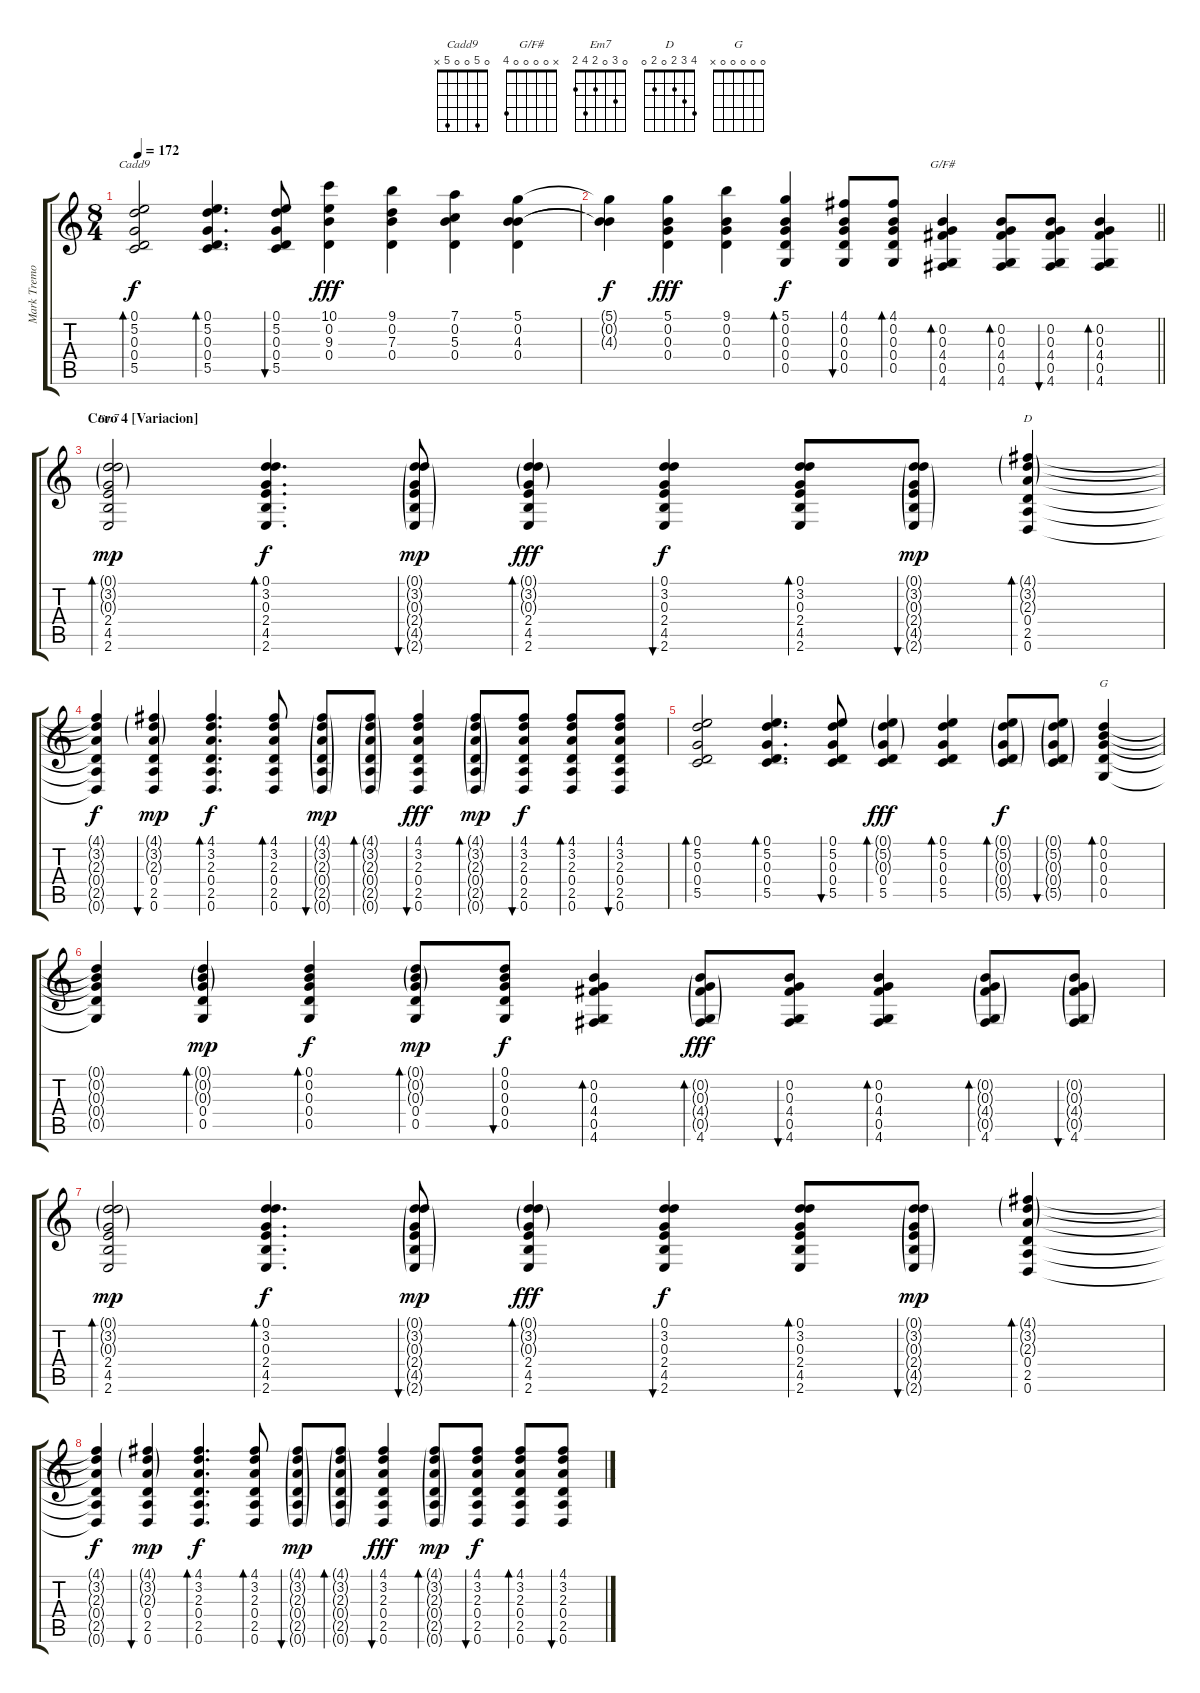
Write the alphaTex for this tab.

\track ("Mark Tremonti [Guitar]" "Mark Tremo") {instrument electricguitarjazz}
\staff {score tabs}
\tuning (D4 B3 G3 D3 G2 D2) {hide}
\chord ("Cadd9" 0 5 0 0 5 x)
\chord ("G/F#" x 0 0 0 0 4)
\chord ("Em7" 0 3 0 2 4 2)
\chord ("D" 4 3 2 0 2 0)
\chord ("G" 0 0 0 0 0 x)
\ts (8 4)
\tempo 172
\clef g2
\ks c
(0.1 5.2 0.3 0.4 5.5).2{bd 30 ch "Cadd9" dy f} (0.1 5.2 0.3 0.4 5.5).4{d bd 30} (0.1 5.2 0.3 0.4 5.5).8{bu 30} (10.1 0.2 9.3 0.4).4{dy fff} (9.1 0.2 7.3 0.4).4 (7.1 0.2 5.3 0.4).4 (5.1 0.2 4.3 0.4).4 |
\barLineRight lightlight
(5.1{t} 0.2{t} 4.3{t}).4{dy f} (5.1 0.2 0.3 0.4).4{dy fff} (9.1 0.2 0.3 0.4).4 (5.1 0.2 0.3 0.4 0.5).4{bd 30 dy f} (4.1 0.2 0.3 0.4 0.5).8{bu 30} (4.1 0.2 0.3 0.4 0.5).8{bd 30} (0.2 0.3 4.4 0.5 4.6).4{bd 60 ch "G/F#"} (0.2 0.3 4.4 0.5 4.6).8{bd 60} (0.2 0.3 4.4 0.5 4.6).8{bu 60} (0.2 0.3 4.4 0.5 4.6).4{bd 60} |
\section ("" "Coro 4 [Variacion]")
(0.1{g} 3.2{g} 0.3{g} 2.4 4.5 2.6).2{bd 60 ch "Em7" dy mp} (0.1 3.2 0.3 2.4 4.5 2.6).4{d bd 60 dy f} (0.1{g} 3.2{g} 0.3{g} 2.4{g} 4.5{g} 2.6{g}).8{bu 30 dy mp} (0.1{g} 3.2{g} 0.3{g} 2.4 4.5 2.6).4{bd 30 dy fff} (0.1 3.2 0.3 2.4 4.5 2.6).4{bu 30 dy f} (0.1 3.2 0.3 2.4 4.5 2.6).8{bd 30} (0.1{g} 3.2{g} 0.3{g} 2.4{g} 4.5{g} 2.6{g}).8{bu 30 dy mp} (4.1{g} 3.2{g} 2.3{g} 0.4 2.5 0.6).4{bd 30 ch "D"} |
(4.1{t} 3.2{t} 2.3{t} 0.4{t} 2.5{t} 0.6{t}).4{dy f} (4.1{g} 3.2{g} 2.3{g} 0.4 2.5 0.6).4{bu 30 dy mp} (4.1 3.2 2.3 0.4 2.5 0.6).4{d bd 30 dy f} (4.1 3.2 2.3 0.4 2.5 0.6).8{bd 30} (4.1{g} 3.2{g} 2.3{g} 0.4{g} 2.5{g} 0.6{g}).8{bu 30 dy mp} (4.1{g} 3.2{g} 2.3{g} 0.4{g} 2.5{g} 0.6{g}).8{bd 30} (4.1 3.2 2.3 0.4 2.5 0.6).4{bu 30 dy fff} (4.1{g} 3.2{g} 2.3{g} 0.4{g} 2.5{g} 0.6{g}).8{bd 30 dy mp} (4.1 3.2 2.3 0.4 2.5 0.6).8{bu 30 dy f} (4.1 3.2 2.3 0.4 2.5 0.6).8{bd 30} (4.1 3.2 2.3 0.4 2.5 0.6).8{bu 30} |
(0.1 5.2 0.3 0.4 5.5).2{bd 30} (0.1 5.2 0.3 0.4 5.5).4{d bd 30} (0.1 5.2 0.3 0.4 5.5).8{bu 30} (0.1{g} 5.2{g} 0.3{g} 0.4 5.5).4{bd 30 dy fff} (0.1 5.2 0.3 0.4 5.5).4{bd 30} (0.1{g} 5.2{g} 0.3{g} 0.4{g} 5.5{g}).8{bd 60 dy f} (0.1{g} 5.2{g} 0.3{g} 0.4{g} 5.5{g}).8{bu 60} (0.1 0.2 0.3 0.4 0.5).4{bd 60 ch "G"} |
(0.1{t} 0.2{t} 0.3{t} 0.4{t} 0.5{t}).4 (0.1{g} 0.2{g} 0.3{g} 0.4 0.5).4{bd 30 dy mp} (0.1 0.2 0.3 0.4 0.5).4{bd 30 dy f} (0.1{g} 0.2{g} 0.3{g} 0.4 0.5).8{bd 30 dy mp} (0.1 0.2 0.3 0.4 0.5).8{bu 30 dy f} (0.2 0.3 4.4 0.5 4.6).4{bd 30} (0.2{g} 0.3{g} 4.4{g} 0.5{g} 4.6).8{bd 30 dy fff} (0.2 0.3 4.4 0.5 4.6).8{bu 30} (0.2 0.3 4.4 0.5 4.6).4{bd 30} (0.2{g} 0.3{g} 4.4{g} 0.5{g} 4.6).8{bd 30} (0.2{g} 0.3{g} 4.4{g} 0.5{g} 4.6).8{bu 30} |
(0.1{g} 3.2{g} 0.3{g} 2.4 4.5 2.6).2{bd 60 dy mp} (0.1 3.2 0.3 2.4 4.5 2.6).4{d bd 60 dy f} (0.1{g} 3.2{g} 0.3{g} 2.4{g} 4.5{g} 2.6{g}).8{bu 30 dy mp} (0.1{g} 3.2{g} 0.3{g} 2.4 4.5 2.6).4{bd 30 dy fff} (0.1 3.2 0.3 2.4 4.5 2.6).4{bu 30 dy f} (0.1 3.2 0.3 2.4 4.5 2.6).8{bd 30} (0.1{g} 3.2{g} 0.3{g} 2.4{g} 4.5{g} 2.6{g}).8{bu 30 dy mp} (4.1{g} 3.2{g} 2.3{g} 0.4 2.5 0.6).4{bd 30} |
(4.1{t} 3.2{t} 2.3{t} 0.4{t} 2.5{t} 0.6{t}).4{dy f} (4.1{g} 3.2{g} 2.3{g} 0.4 2.5 0.6).4{bu 30 dy mp} (4.1 3.2 2.3 0.4 2.5 0.6).4{d bd 30 dy f} (4.1 3.2 2.3 0.4 2.5 0.6).8{bd 30} (4.1{g} 3.2{g} 2.3{g} 0.4{g} 2.5{g} 0.6{g}).8{bu 30 dy mp} (4.1{g} 3.2{g} 2.3{g} 0.4{g} 2.5{g} 0.6{g}).8{bd 30} (4.1 3.2 2.3 0.4 2.5 0.6).4{bu 30 dy fff} (4.1{g} 3.2{g} 2.3{g} 0.4{g} 2.5{g} 0.6{g}).8{bd 30 dy mp} (4.1 3.2 2.3 0.4 2.5 0.6).8{bu 30 dy f} (4.1 3.2 2.3 0.4 2.5 0.6).8{bd 30} (4.1 3.2 2.3 0.4 2.5 0.6).8{bu 30}
